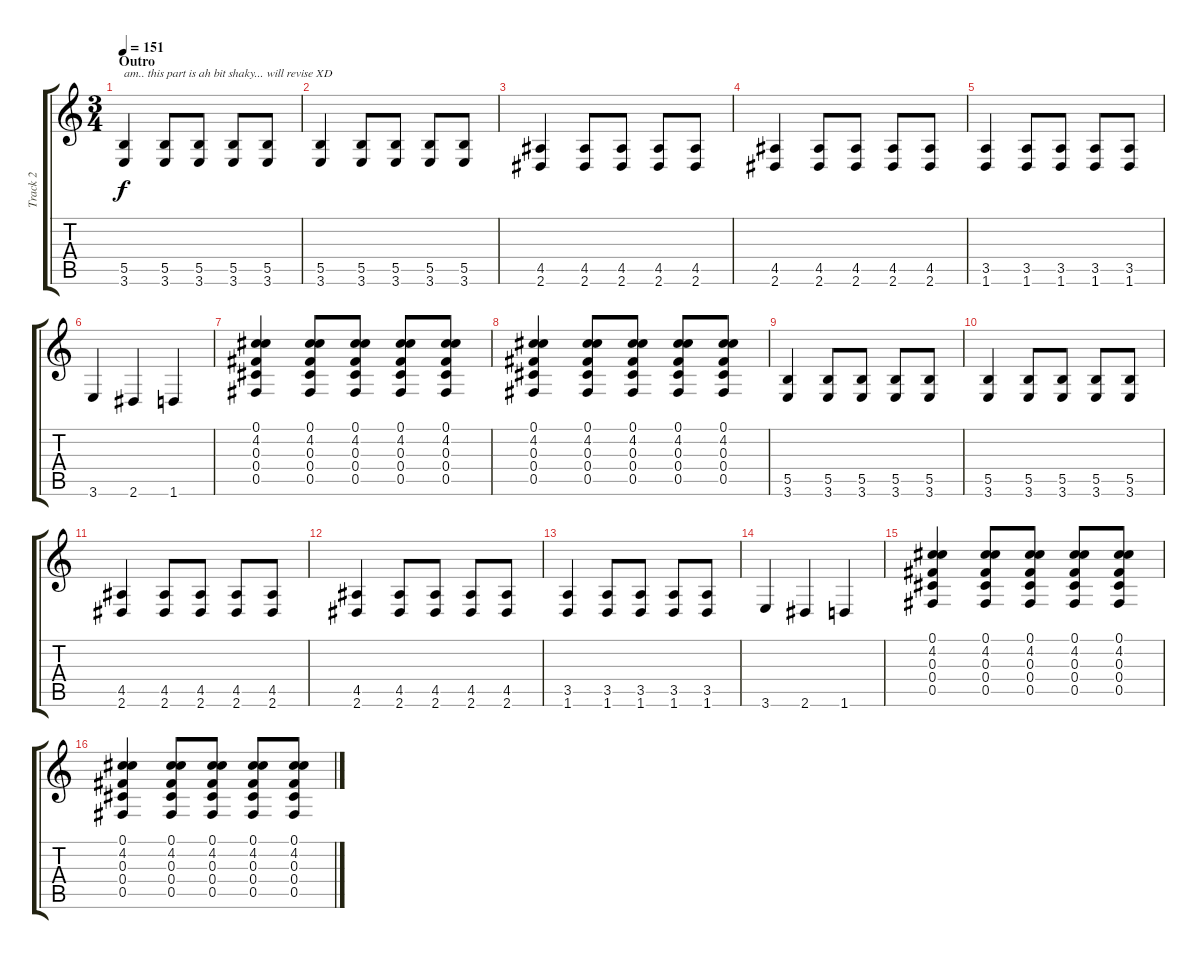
\track ("Track 2" "Track 2") {instrument distortionguitar}
\staff {score tabs}
\tuning (Db4 A3 Gb3 Db3 Gb2 Db2) {hide}
\ts (3 4)
\section ("" "Outro")
\tempo 151
\clef g2
\ks c
(5.5 3.6).4{txt "am.. this part is ah bit shaky... will revise XD" dy f volume 16} (5.5 3.6).8 (5.5 3.6).8 (5.5 3.6).8 (5.5 3.6).8 |
(5.5 3.6).4 (5.5 3.6).8 (5.5 3.6).8 (5.5 3.6).8 (5.5 3.6).8 |
(4.5 2.6).4 (4.5 2.6).8 (4.5 2.6).8 (4.5 2.6).8 (4.5 2.6).8 |
(4.5 2.6).4 (4.5 2.6).8 (4.5 2.6).8 (4.5 2.6).8 (4.5 2.6).8 |
(3.5 1.6).4 (3.5 1.6).8 (3.5 1.6).8 (3.5 1.6).8 (3.5 1.6).8 |
3.6.4 2.6.4 1.6.4 |
(0.1 4.2 0.3 0.4 0.5).4 (0.1 4.2 0.3 0.4 0.5).8 (0.1 4.2 0.3 0.4 0.5).8 (0.1 4.2 0.3 0.4 0.5).8 (0.1 4.2 0.3 0.4 0.5).8 |
(0.1 4.2 0.3 0.4 0.5).4 (0.1 4.2 0.3 0.4 0.5).8 (0.1 4.2 0.3 0.4 0.5).8 (0.1 4.2 0.3 0.4 0.5).8 (0.1 4.2 0.3 0.4 0.5).8 |
(5.5 3.6).4 (5.5 3.6).8 (5.5 3.6).8 (5.5 3.6).8 (5.5 3.6).8 |
(5.5 3.6).4 (5.5 3.6).8 (5.5 3.6).8 (5.5 3.6).8 (5.5 3.6).8 |
(4.5 2.6).4 (4.5 2.6).8 (4.5 2.6).8 (4.5 2.6).8 (4.5 2.6).8 |
(4.5 2.6).4 (4.5 2.6).8 (4.5 2.6).8 (4.5 2.6).8 (4.5 2.6).8 |
(3.5 1.6).4 (3.5 1.6).8 (3.5 1.6).8 (3.5 1.6).8 (3.5 1.6).8 |
3.6.4 2.6.4 1.6.4 |
(0.1 4.2 0.3 0.4 0.5).4 (0.1 4.2 0.3 0.4 0.5).8 (0.1 4.2 0.3 0.4 0.5).8 (0.1 4.2 0.3 0.4 0.5).8 (0.1 4.2 0.3 0.4 0.5).8 |
(0.1 4.2 0.3 0.4 0.5).4 (0.1 4.2 0.3 0.4 0.5).8 (0.1 4.2 0.3 0.4 0.5).8 (0.1 4.2 0.3 0.4 0.5).8 (0.1 4.2 0.3 0.4 0.5).8
